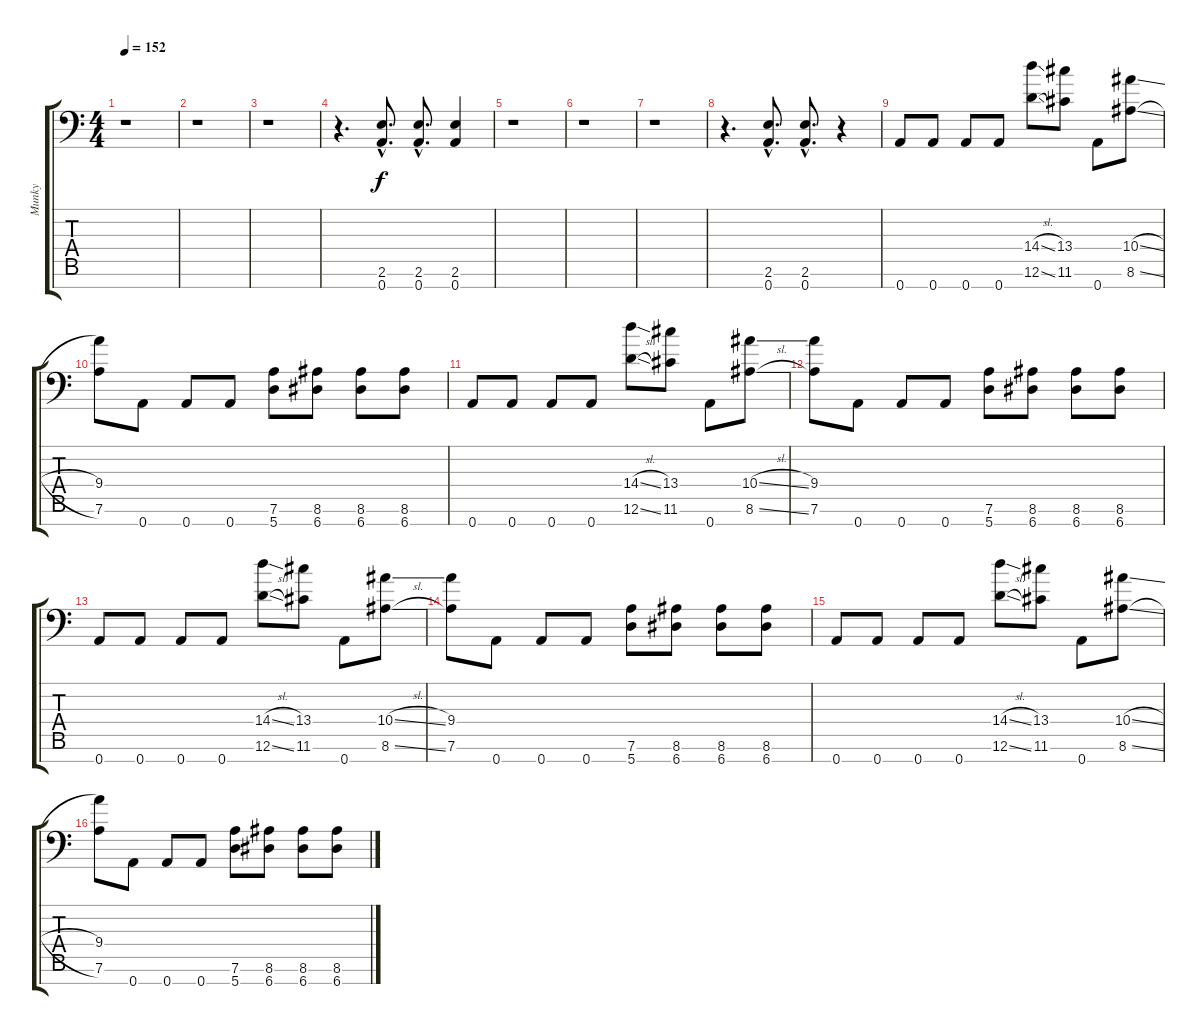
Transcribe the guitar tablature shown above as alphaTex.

\track ("Munky" "Munky") {instrument overdrivenguitar}
\staff {score tabs}
\tuning (D4 A3 F3 C3 G2 D2 A1) {hide}
\ts (4 4)
\tempo 152
\clef f4
\ks c
r.1{dy f} |
r.1 |
r.1 |
r.4{d} (2.6{hac} 0.7{hac}).8{d} (2.6{hac} 0.7{hac}).8{d} (2.6 0.7).4 |
r.1 |
r.1 |
r.1 |
r.4{d} (2.6{hac} 0.7{hac}).8{d} (2.6{hac} 0.7{hac}).8{d} r.4 |
0.7.8 0.7.8 0.7.8 0.7.8 (14.4{sl} 12.6{sl}).8 (13.4 11.6).8 0.7.8 (10.4{sl} 8.6{sl}).8 |
(9.4 7.6).8 0.7.8 0.7.8 0.7.8 (7.6 5.7).8 (8.6 6.7).8 (8.6 6.7).8 (8.6 6.7).8 |
0.7.8 0.7.8 0.7.8 0.7.8 (14.4{sl} 12.6{sl}).8 (13.4 11.6).8 0.7.8 (10.4{sl} 8.6{sl}).8 |
(9.4 7.6).8 0.7.8 0.7.8 0.7.8 (7.6 5.7).8 (8.6 6.7).8 (8.6 6.7).8 (8.6 6.7).8 |
0.7.8 0.7.8 0.7.8 0.7.8 (14.4{sl} 12.6{sl}).8 (13.4 11.6).8 0.7.8 (10.4{sl} 8.6{sl}).8 |
(9.4 7.6).8 0.7.8 0.7.8 0.7.8 (7.6 5.7).8 (8.6 6.7).8 (8.6 6.7).8 (8.6 6.7).8 |
0.7.8 0.7.8 0.7.8 0.7.8 (14.4{sl} 12.6{sl}).8 (13.4 11.6).8 0.7.8 (10.4{sl} 8.6{sl}).8 |
(9.4 7.6).8 0.7.8 0.7.8 0.7.8 (7.6 5.7).8 (8.6 6.7).8 (8.6 6.7).8 (8.6 6.7).8
